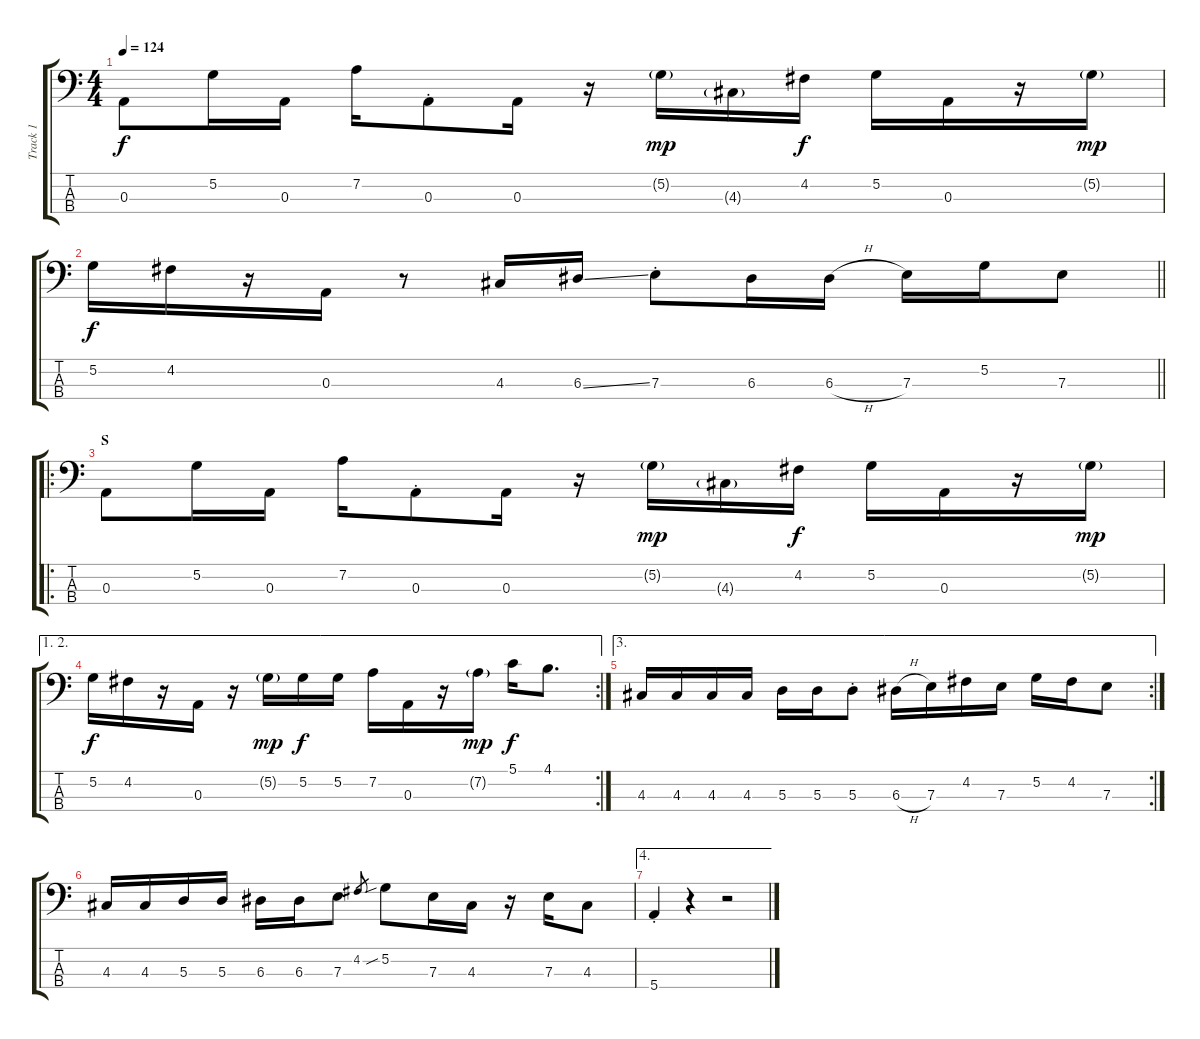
\track ("Track 1" "Track 1") {instrument electricbassfinger}
\staff {score tabs}
\tuning (G2 D2 A1 E1) {hide}
\ts (4 4)
\tempo 124
\clef f4
\ks c
0.3.8{dy f} 5.2.16 0.3.16 7.2.16 0.3{st}.8 0.3.16 r.16 5.2{g}.16{dy mp} 4.3{g}.16 4.2.16{dy f} 5.2.16 0.3.16 r.16 5.2{g}.16{dy mp} |
\barLineRight lightlight
5.2.16{dy f} 4.2.16 r.16 0.3.16 r.8 4.3.16 6.3{ss}.16 7.3{st}.8 6.3.16 6.3{h}.16 7.3.16 5.2.16 7.3.8 |
\ro
\section ("" "S")
0.3.8 5.2.16 0.3.16 7.2.16 0.3{st}.8 0.3.16 r.16 5.2{g}.16{dy mp} 4.3{g}.16 4.2.16{dy f} 5.2.16 0.3.16 r.16 5.2{g}.16{dy mp} |
\ae (1 2)
\rc 2
5.2.16{dy f} 4.2.16 r.16 0.3.16 r.16 5.2{g}.16{dy mp} 5.2.16{dy f} 5.2.16 7.2.16 0.3.16 r.16 7.2{g}.16{dy mp} 5.1.16{dy f} 4.1.8{d} |
\ae 3
\rc 2
4.3.16 4.3.16 4.3.16 4.3.16 5.3.16 5.3.16 5.3{st}.8 6.3{h}.16 7.3.16 4.2.16 7.3.16 5.2.16 4.2.16 7.3.8 |
4.3.16 4.3.16 5.3.16 5.3.16 6.3.16 6.3.16 7.3.8 4.2.8{gr} 5.2{sib}.8 7.3.16 4.3.16 r.16 7.3.16 4.3.8 |
\ae 4
5.4{st}.4 r.4 r.2
